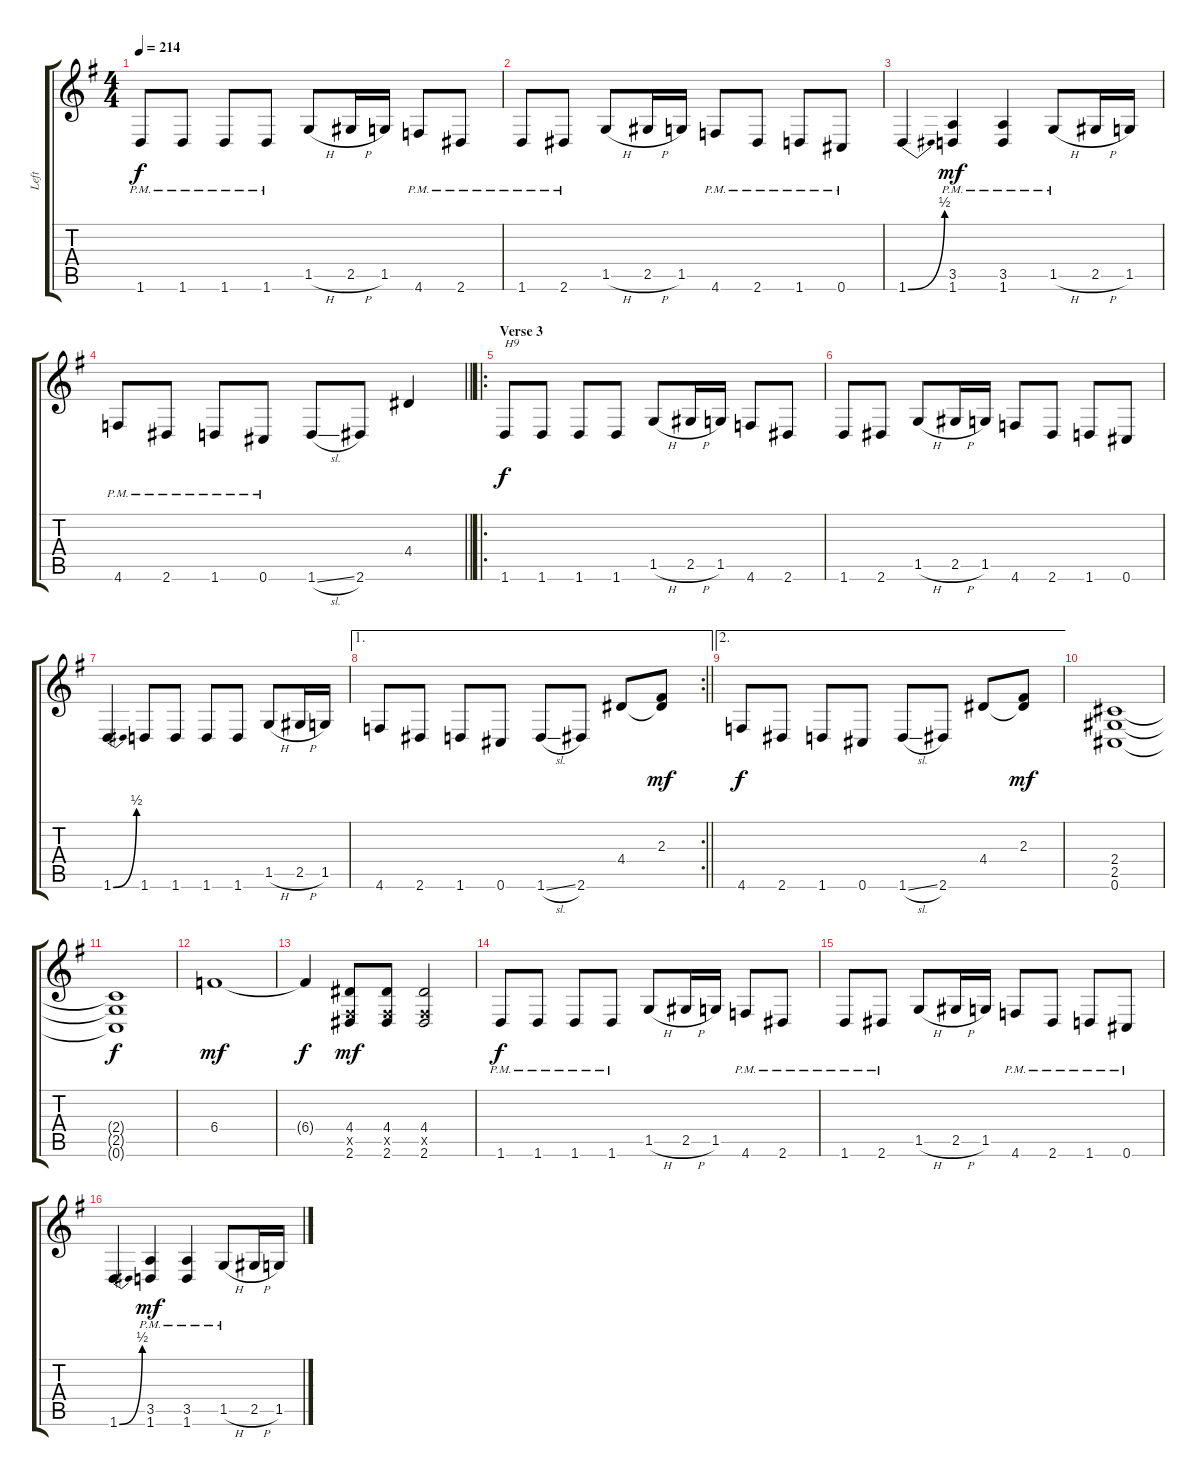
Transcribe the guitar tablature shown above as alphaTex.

\track ("Left" "Left") {instrument distortionguitar}
\staff {score tabs}
\tuning (Db4 Ab3 E3 B2 Gb2 Db2) {hide}
\ts (4 4)
\tempo 214
\clef g2
\ks eminor
1.6{pm}.8{dy f} 1.6{pm}.8 1.6{pm}.8 1.6{pm}.8 1.5{h}.8 2.5{h}.16 1.5.16 4.6{pm}.8 2.6{pm}.8 |
1.6{pm}.8 2.6{pm}.8 1.5{h}.8 2.5{h}.16 1.5.16 4.6{pm}.8 2.6{pm}.8 1.6{pm}.8 0.6{pm}.8 |
1.6{be (bend 0 0 60 2)}.4 (3.5{pm} 1.6{pm}).4{dy mf} (3.5{pm} 1.6{pm}).4 1.5{h pm}.8 2.5{h}.16 1.5.16 |
\barLineRight lightlight
4.6{pm}.8 2.6{pm}.8 1.6{pm}.8 0.6{pm}.8 1.6{sl}.8 2.6.8 4.4.4 |
\ro
\section ("" "Verse 3")
1.6.8{txt "H9" dy f} 1.6.8 1.6.8 1.6.8 1.5{h}.8 2.5{h}.16 1.5.16 4.6.8 2.6.8 |
1.6.8 2.6.8 1.5{h}.8 2.5{h}.16 1.5.16 4.6.8 2.6.8 1.6.8 0.6.8 |
1.6{be (bend 0 0 60 2)}.4 1.6.8 1.6.8 1.6.8 1.6.8 1.5{h}.8 2.5{h}.16 1.5.16 |
\ae 1
\rc 2
\barLineRight lightlight
4.6.8 2.6.8 1.6.8 0.6.8 1.6{sl}.8 2.6.8 4.4.8 (2.3 4.4{t}).8{dy mf} |
\ae 2
4.6.8{dy f} 2.6.8 1.6.8 0.6.8 1.6{sl}.8 2.6.8 4.4.8 (2.3 4.4{t}).8{dy mf} |
(2.4 2.5 0.6).1 |
(2.4{t} 2.5{t} 0.6{t}).1{dy f} |
6.4.1{dy mf} |
6.4{t}.4{dy f} (4.4 0.5{x} 2.6).8{dy mf} (4.4 0.5{x} 2.6).8 (4.4 0.5{x} 2.6).2 |
1.6{pm}.8{dy f} 1.6{pm}.8 1.6{pm}.8 1.6{pm}.8 1.5{h}.8 2.5{h}.16 1.5.16 4.6{pm}.8 2.6{pm}.8 |
1.6{pm}.8 2.6{pm}.8 1.5{h}.8 2.5{h}.16 1.5.16 4.6{pm}.8 2.6{pm}.8 1.6{pm}.8 0.6{pm}.8 |
1.6{be (bend 0 0 60 2)}.4 (3.5{pm} 1.6{pm}).4{dy mf} (3.5{pm} 1.6{pm}).4 1.5{h pm}.8 2.5{h}.16 1.5.16
